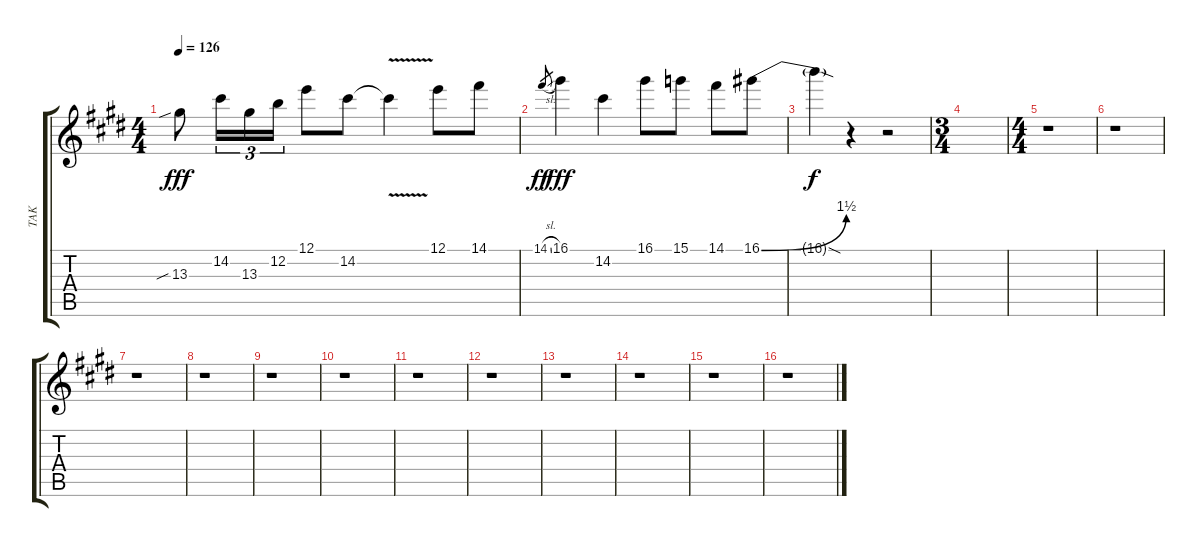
\track ("TAK" "TAK") {instrument distortionguitar}
\staff {score tabs}
\tuning (E4 B3 G3 D3 A2 E2) {hide}
\ts (4 4)
\tempo 126
\clef g2
\ks e
13.3{sib}.8{dy fff} 14.2.16{tu (3 2)} 13.3.16{tu (3 2)} 12.2.16{tu (3 2)} 12.1.8 14.2.8 14.2{v t}.4 12.1.8 14.1.8 |
14.1{sl}.8{gr dy ff} 16.1.4{dy fff} 14.2.4 16.1.8 15.1.8 14.1.8 16.1{be (bend 0 0 60 6)}.8 |
16.1{sod t}.4{dy f} r.4 r.2 |
\ts (3 4)
|
\ts (4 4)
r.1 |
r.1 |
r.1 |
r.1 |
r.1 |
r.1 |
r.1 |
r.1 |
r.1 |
r.1 |
r.1 |
r.1
